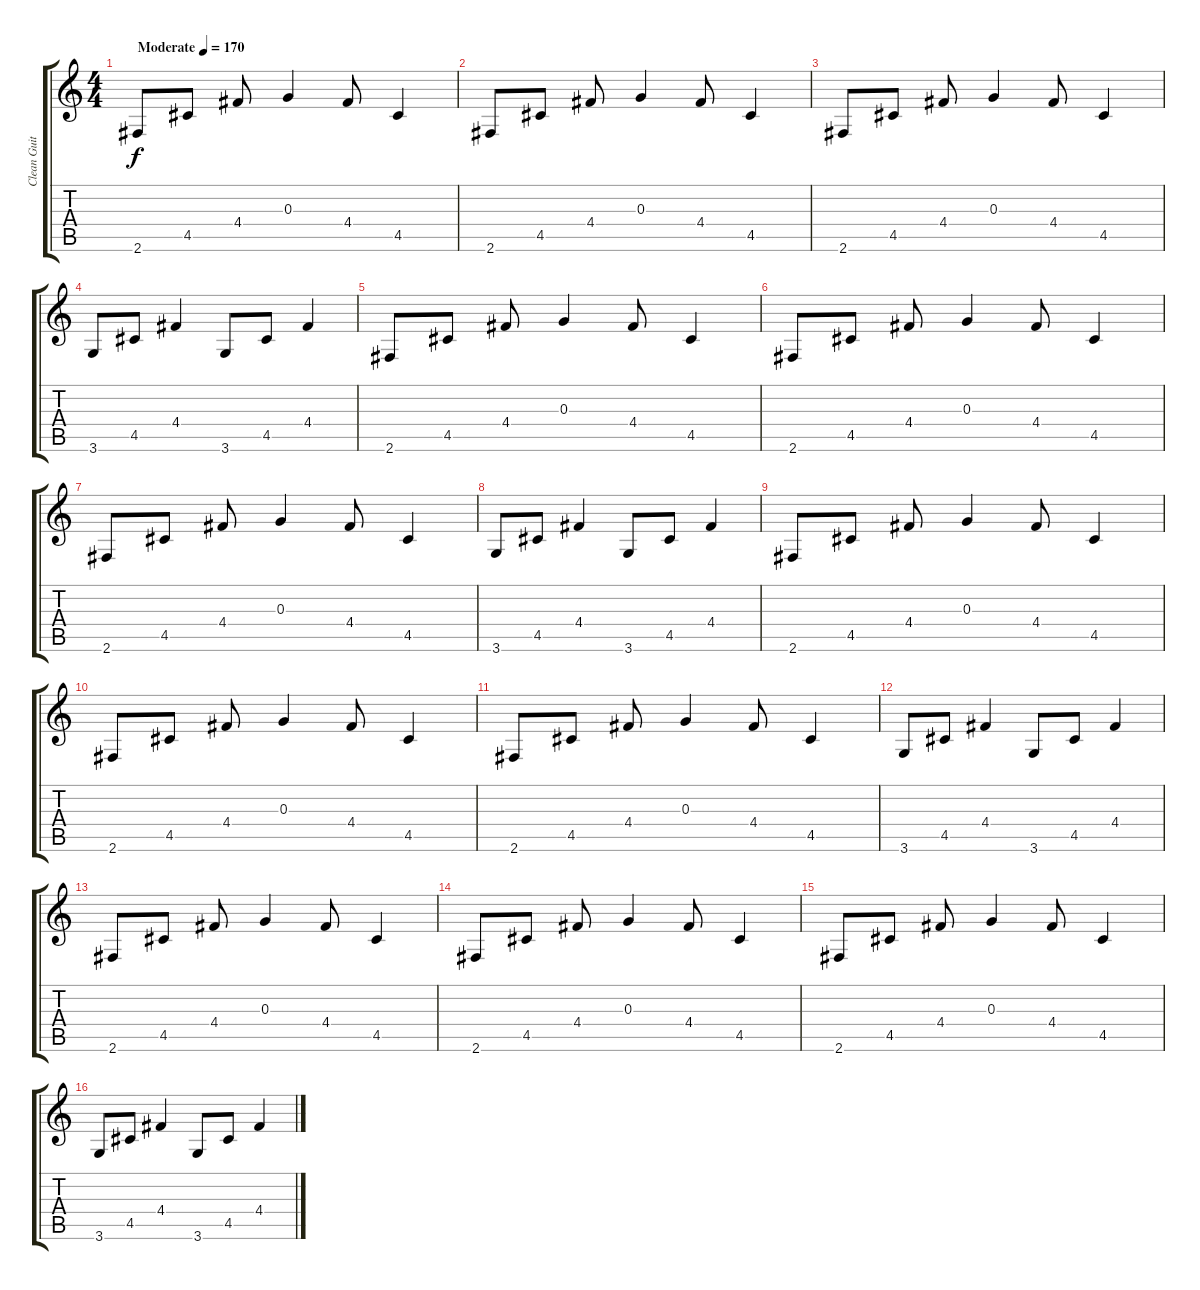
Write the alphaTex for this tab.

\track ("Clean Guitar" "Clean Guit") {instrument electricguitarclean}
\staff {score tabs}
\tuning (E4 B3 G3 D3 A2 E2) {hide}
\ts (4 4)
\tempo (170 "Moderate")
\clef g2
\ks c
2.6.8{dy f instrument electricguitarclean} 4.5.8 4.4.8 0.3.4 4.4.8 4.5.4 |
2.6.8 4.5.8 4.4.8 0.3.4 4.4.8 4.5.4 |
2.6.8 4.5.8 4.4.8 0.3.4 4.4.8 4.5.4 |
3.6.8 4.5.8 4.4.4 3.6.8 4.5.8 4.4.4 |
2.6.8 4.5.8 4.4.8 0.3.4 4.4.8 4.5.4 |
2.6.8 4.5.8 4.4.8 0.3.4 4.4.8 4.5.4 |
2.6.8 4.5.8 4.4.8 0.3.4 4.4.8 4.5.4 |
3.6.8 4.5.8 4.4.4 3.6.8 4.5.8 4.4.4 |
2.6.8 4.5.8 4.4.8 0.3.4 4.4.8 4.5.4 |
2.6.8 4.5.8 4.4.8 0.3.4 4.4.8 4.5.4 |
2.6.8 4.5.8 4.4.8 0.3.4 4.4.8 4.5.4 |
3.6.8 4.5.8 4.4.4 3.6.8 4.5.8 4.4.4 |
2.6.8 4.5.8 4.4.8 0.3.4 4.4.8 4.5.4 |
2.6.8 4.5.8 4.4.8 0.3.4 4.4.8 4.5.4 |
2.6.8 4.5.8 4.4.8 0.3.4 4.4.8 4.5.4 |
3.6.8 4.5.8 4.4.4 3.6.8 4.5.8 4.4.4
